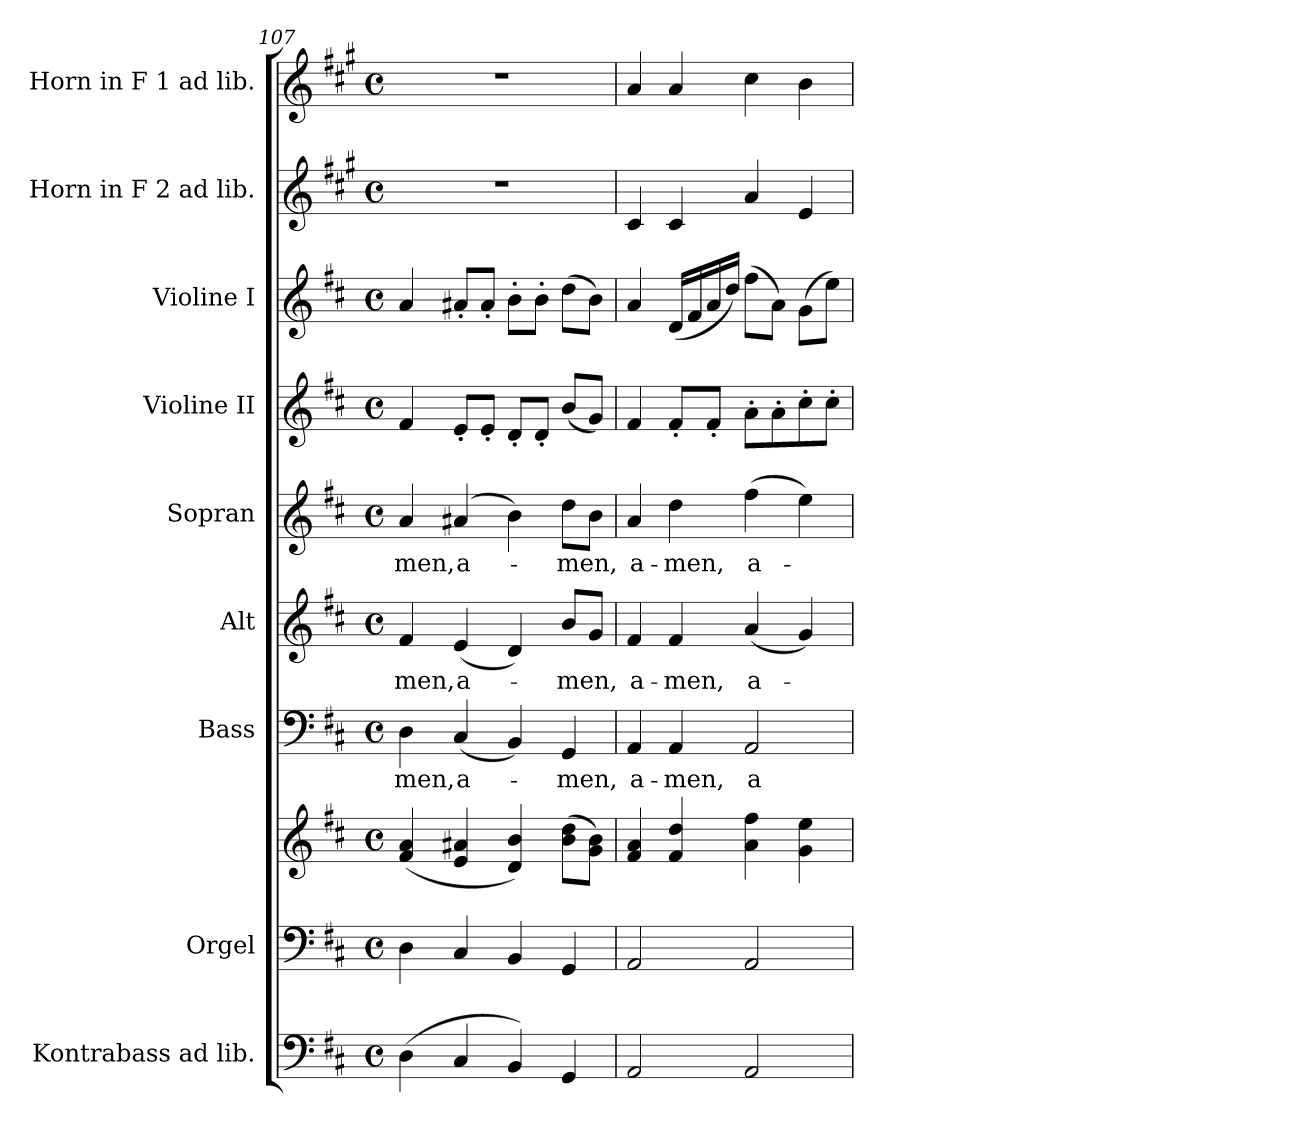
**kern	**kern	**kern	**kern	**text	**kern	**text	**kern	**text	**kern	**kern	**kern	**kern
*part9	*part8	*part8	*part7	*part7	*part6	*part6	*part5	*part5	*part4	*part3	*part2	*part1
*staff10	*staff9	*staff8	*staff7	*staff7	*staff6	*staff6	*staff5	*staff5	*staff4	*staff3	*staff2	*staff1
*I"Kontrabass ad lib.	*I"Orgel	*	*I"Bass	*	*I"Alt	*	*I"Sopran	*	*I"Violine II	*I"Violine I	*I"Horn in F 2 ad lib.	*I"Horn in F 1 ad lib.
*I'Kb.	*I'Org.	*	*I'B.	*	*I'A.	*	*I'S.	*	*I'Vl. II	*I'Vl. I	*	*
*clefF4	*clefF4	*clefG2	*clefF4	*	*clefG2	*	*clefG2	*	*clefG2	*clefG2	*clefG2	*clefG2
*ITrd7c12	*	*	*	*	*	*	*	*	*	*	*ITrd4c7	*ITrd4c7
*k[f#c#]	*k[f#c#]	*k[f#c#]	*k[f#c#]	*	*k[f#c#]	*	*k[f#c#]	*	*k[f#c#]	*k[f#c#]	*k[f#c#]	*k[f#c#]
*D:	*D:	*D:	*D:	*	*D:	*	*D:	*	*D:	*D:	*D:	*D:
*M4/4	*M4/4	*M4/4	*M4/4	*	*M4/4	*	*M4/4	*	*M4/4	*M4/4	*M4/4	*M4/4
*met(c)	*met(c)	*met(c)	*met(c)	*	*met(c)	*	*met(c)	*	*met(c)	*met(c)	*met(c)	*met(c)
=107	=107	=107	=107	=107	=107	=107	=107	=107	=107	=107	=107	=107
!	!	!	!	!LO:LY:b	!	!LO:LY:b	!	!LO:LY:b	!	!	!	!
(>4DD\	4D\	(<4f#/ 4a/	4D\	-men,	4f#/	-men,	4a/	-men,	4f#/	4a/	1r	1r
!	!	!	!	!LO:LY:b	!	!LO:LY:b	!	!LO:LY:b	!	!	!	!
4CC#/	4C#/	4e/ 4a#X/	(<4C#/	a-	(<4e/	a-	(4a#X/	a-	8e'</L	8a#X'</L	.	.
.	.	.	.	.	.	.	.	.	8e'</J	8a#'</J	.	.
4BBB/)	4BB/	4d/ 4b/)	4BB/)	.	4d/)	.	4b\)	.	8d'</L	8b'>\L	.	.
.	.	.	.	.	.	.	.	.	8d'</J	8b'>\J	.	.
!	!	!	!	!LO:LY:b	!	!LO:LY:b	!	!LO:LY:b	!	!	!	!
4GGG/	4GG/	(>8b\ 8dd\L	4GG/	-men,	8b/L	-men,	8dd\L	-men,	(<8b/L	(>8dd\L	.	.
.	.	8g\ 8b\J)	.	.	8g/J	.	8b\J	.	8g/J)	8b\J)	.	.
=108	=108	=108	=108	=108	=108	=108	=108	=108	=108	=108	=108	=108
!	!	!	!	!LO:LY:b	!	!LO:LY:b	!	!LO:LY:b	!	!	!	!
2AAA/	2AA/	4f#/ 4a/	4AA/	a-	4f#/	a-	4a/	a-	4f#/	4a/	4F#/	4d/
!	!	!	!	!LO:LY:b	!	!LO:LY:b	!	!LO:LY:b	!	!	!	!
.	.	4f#/ 4dd/	4AA/	-men,	4f#/	-men,	4dd\	-men,	8f#'</L	(<16d/LL	4F#/	4d/
.	.	.	.	.	.	.	.	.	.	16f#/	.	.
.	.	.	.	.	.	.	.	.	8f#'</J	16a/	.	.
.	.	.	.	.	.	.	.	.	.	16dd/JJ)	.	.
!	!	!	!	!LO:LY:b	!	!LO:LY:b	!	!LO:LY:b	!	!	!	!
2AAA/	2AA/	4a\ 4ff#\	2AA/	a-	(<4a/	a-	(>4ff#\	a-	8a'>\L	(>8ff#\L	4d/	4f#\
.	.	.	.	.	.	.	.	.	8a'>\	8a\J)	.	.
.	.	4g\ 4ee\	.	.	4g/)	.	4ee\)	.	8cc#'>\	(>8g\L	4A/	4e\
.	.	.	.	.	.	.	.	.	8cc#'>\J	8ee\J)	.	.
=	=	=	=	=	=	=	=	=	=	=	=	=
*-	*-	*-	*-	*-	*-	*-	*-	*-	*-	*-	*-	*-
